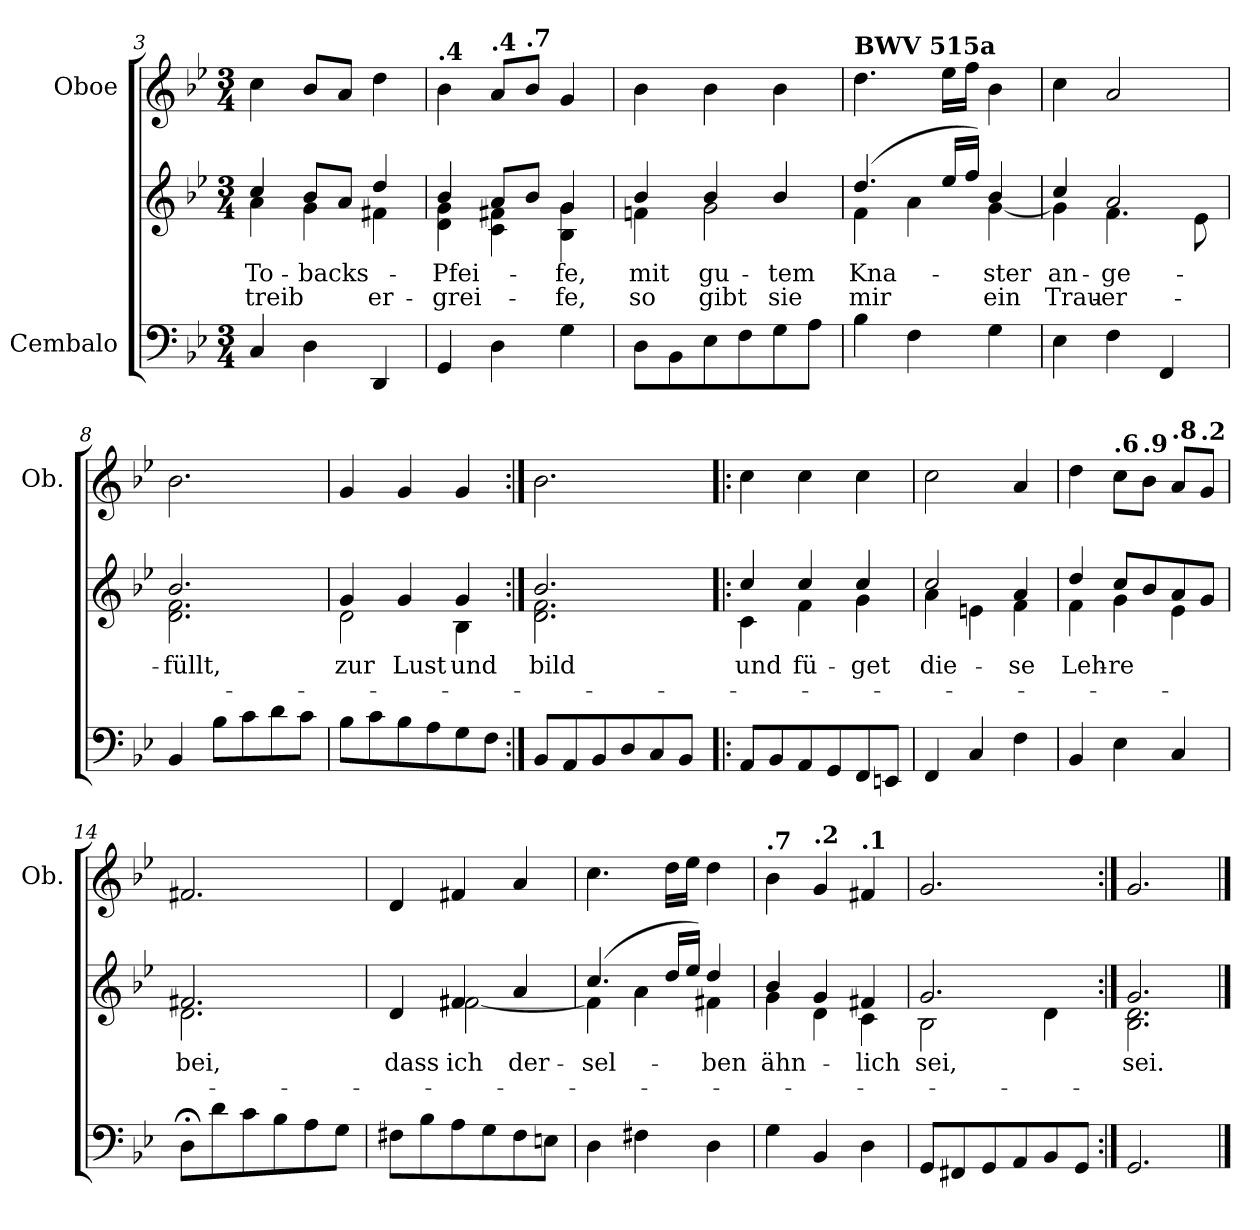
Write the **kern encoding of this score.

**kern	**kern	**text	**text	**kern
*part2	*part2	*part2	*part2	*part1
*staff3	*staff2	*staff2	*staff2	*staff1
*I"Cembalo	*	*	*	*I"Oboe
*	*	*	*	*I'Ob.
*clefF4	*clefG2	*	*	*clefG2
*k[b-e-]	*k[b-e-]	*	*	*k[b-e-]
*M3/4	*M3/4	*	*	*M3/4
=3	=3	=3	=3	=3
!	!	!LO:LY:b	!LO:LY:b	!
*	*^	*	*	*
4C/	4cc/	4a!\	To-	-treib	4cc\
!	!	!	!LO:LY:b	!	!
4D\	8b-/L	4g!\	-backs-	.	8b-/L
.	8a/J	.	.	.	8a/J
!	!	!	!	!LO:LY:b	!
4DD/	4dd/	4f#X!\	.	er-	4dd\
=4	=4	=4	=4	=4	=4
*	*	*	*	*	*MM101
!	!	!	!	!	!LO:TX:a:B:t=.4
!	!	!	!LO:LY:b	!LO:LY:b	!
4GG/	4b-/	4d!\ 4g!\	-Pfei-	-grei-	4b-\
*	*	*	*	*	*MM98
!	!	!	!	!	!LO:TX:a:B:t=.4
4D\	8a/L	4c!\ 4f#X!\	.	.	8a/L
*	*	*	*	*	*MM95
!	!	!	!	!	!LO:TX:a:B:t=.7
.	8b-/J	.	.	.	8b-/J
*	*	*	*	*	*MM92
!	!	!	!LO:LY:b	!LO:LY:b	!
4G\	4g/	4B-!\ 4g!\	-fe,	-fe,	4g/
=5	=5	=5	=5	=5	=5
*	*	*	*	*	*MM102
!	!	!	!LO:LY:b	!LO:LY:b	!
8D\L	4b-/	4fn!\	mit	so	4b-\
8BB-\	.	.	.	.	.
!	!	!	!LO:LY:b	!LO:LY:b	!
8E-\	4b-/	2g!\	gu-	gibt	4b-\
8F\	.	.	.	.	.
!	!	!	!LO:LY:b	!LO:LY:b	!
8G\	4b-/	.	-tem	sie	4b-\
8A\J	.	.	.	.	.
=6	=6	=6	=6	=6	=6
!	!	!	!	!	!LO:TX:a:B:t=BWV 515a
!	!	!	!LO:LY:b	!LO:LY:b	!
4B-\	(>4.dd/	4f!\	Kna-	mir	4.dd\
4F\	.	4a!\	.	.	.
.	16ee-/LL	.	.	.	16ee-\LL
.	16ff/JJ)	.	.	.	16ff\JJ
!	!	!	!LO:LY:b	!LO:LY:b	!
4G\	4b-/	[4g!\	-ster	ein	4b-\
!!LO:LB:g=z
=7	=7	=7	=7	=7	=7
!	!	!	!LO:LY:b	!LO:LY:b	!
4E-\	4cc/	4g!\]	an-	Trau-	4cc\
!	!	!	!LO:LY:b	!LO:LY:b	!
4F\	2a/	4.f!\	-ge-	-er-	2a/
4FF/	.	.	.	.	.
.	.	8e-!\	.	.	.
=8	=8	=8	=8	=8	=8
!	!	!	!LO:LY:b	!	!
4BB-/	2.b-/	2.d!\ 2.f!\	-füllt,	.	2.b-\
8B-\L	.	.	.	.	.
8c\	.	.	.	.	.
8d\	.	.	.	.	.
8c\J	.	.	.	.	.
=9	=9	=9	=9	=9	=9
!	!	!	!LO:LY:b	!	!
8B-\L	4g/	2d!\	zur	.	4g/
8c\	.	.	.	.	.
!	!	!	!LO:LY:b	!	!
8B-\	4g/	.	Lust	.	4g/
8A\	.	.	.	.	.
!	!	!	!LO:LY:b	!	!
8G\	4g/	4B-!\	und	.	4g/
8F\J	.	.	.	.	.
=10:|!	=10:|!	=10:|!	=10:|!	=10:|!	=10:|!
!	!	!	!LO:LY:b	!	!
8BB-/L	2.b-/	2.d!\ 2.f!\	bild	.	2.b-\
8AA/	.	.	.	.	.
8BB-/	.	.	.	.	.
8D/	.	.	.	.	.
8C/	.	.	.	.	.
8BB-/J	.	.	.	.	.
=11!|:	=11!|:	=11!|:	=11!|:	=11!|:	=11!|:
!	!	!	!LO:LY:b	!	!
8AA/L	4cc/	4c!\	und	.	4cc\
8BB-/	.	.	.	.	.
!	!	!	!LO:LY:b	!	!
8AA/	4cc/	4f!\	fü-	.	4cc\
8GG/	.	.	.	.	.
!	!	!	!LO:LY:b	!	!
8FF/	4cc/	4g!\	-get	.	4cc\
8EEn/J	.	.	.	.	.
=12	=12	=12	=12	=12	=12
!	!	!	!LO:LY:b	!	!
4FF/	2cc/	4a!\	die-	.	2cc\
4C/	.	4en!\	.	.	.
!	!	!	!LO:LY:b	!	!
4F\	4a/	4f!\	-se	.	4a/
=13	=13	=13	=13	=13	=13
*	*	*	*	*	*MM102
!	!	!	!LO:LY:b	!	!
4BB-/	4dd/	4f!\	Leh-	.	4dd\
*	*	*	*	*	*MM101
!	!	!	!	!	!LO:TX:a:B:t=.6
!	!	!	!LO:LY:b	!	!
4E-\	8cc/L	4g!\	-re	.	8cc\L
*	*	*	*	*	*MM100
!	!	!	!	!	!LO:TX:a:B:t=.9
.	8b-/	.	.	.	8b-\J
*	*	*	*	*	*MM99
!	!	!	!	!	!LO:TX:a:B:t=.8
4C/	8a/	4e-!\	.	.	8a/L
*	*	*	*	*	*MM98
!	!	!	!	!	!LO:TX:a:B:t=.2
.	8g/J	.	.	.	8g/J
!!LO:LB:g=z
=14	=14	=14	=14	=14	=14
*	*	*	*	*	*MM96
!	!	!	!LO:LY:b	!	!
*	*	*	*	*	*^
8D;<\L	2.f#X/	2.d!\	bei,	.	2.f#X/	8ryy
*	*	*	*	*	*MM102	*
8d\	.	.	.	.	.	2ryy
8c\	.	.	.	.	.	.
8B-\	.	.	.	.	.	.
8A\	.	.	.	.	.	.
8G\J	.	.	.	.	.	8ryy
=15	=15	=15	=15	=15	=15	=15
!	!	!	!LO:LY:b	!	!	!
*	*	*	*	*	*v	*v
8F#X\L	4d/	4ryy	dass	.	4d/
8B-\	.	.	.	.	.
!	!	!	!LO:LY:b	!	!
8A\	4f#X/	[2f#!\	ich	.	4f#X/
8G\	.	.	.	.	.
!	!	!	!LO:LY:b	!	!
8F#\	4a/	.	der-	.	4a/
8En\J	.	.	.	.	.
=16	=16	=16	=16	=16	=16
!	!	!	!LO:LY:b	!	!
4D\	(>4.cc/	4f#!\]	-sel-	.	4.cc\
4F#X\	.	4a!\	.	.	.
.	16dd/LL	.	.	.	16dd\LL
.	16ee-/JJ)	.	.	.	16ee-\JJ
!	!	!	!LO:LY:b	!	!
4D\	4dd/	4f#X!\	-ben	.	4dd\
=17	=17	=17	=17	=17	=17
*	*	*	*	*	*MM101
!	!	!	!	!	!LO:TX:a:B:t=.7
!	!	!	!LO:LY:b	!	!
4G\	4b-/	4g!\	ähn-	.	4b-\
*	*	*	*	*	*MM100
!	!	!	!	!	!LO:TX:a:B:t=.2
4BB-/	4g/	4d!\	.	.	4g/
*	*	*	*	*	*MM97
!	!	!	!	!	!LO:TX:a:B:t=.1
!	!	!	!LO:LY:b	!	!
4D\	4f#X/	4c!\	-lich	.	4f#X/
=18	=18	=18	=18	=18	=18
*	*	*	*	*	*MM92
!	!	!	!LO:LY:b	!	!
*	*	*	*	*	*^
8GG/L	2.g/	2B-!\	sei,	.	2.g/	8ryy
*	*	*	*	*	*MM102	*
8FF#X/	.	.	.	.	.	2ryy
8GG/	.	.	.	.	.	.
8AA/	.	.	.	.	.	.
8BB-/	.	4d!\	.	.	.	.
8GG/J	.	.	.	.	.	8ryy
=19:|!	=19:|!	=19:|!	=19:|!	=19:|!	=19:|!	=19:|!
!	!	!	!LO:LY:b	!	!	!
*	*	*	*	*	*v	*v
2.GG/	2.g/	2.B-!\ 2.d!\	sei.	.	2.g/
*	*v	*v	*	*	*
==	==	==	==	==
*-	*-	*-	*-	*-
